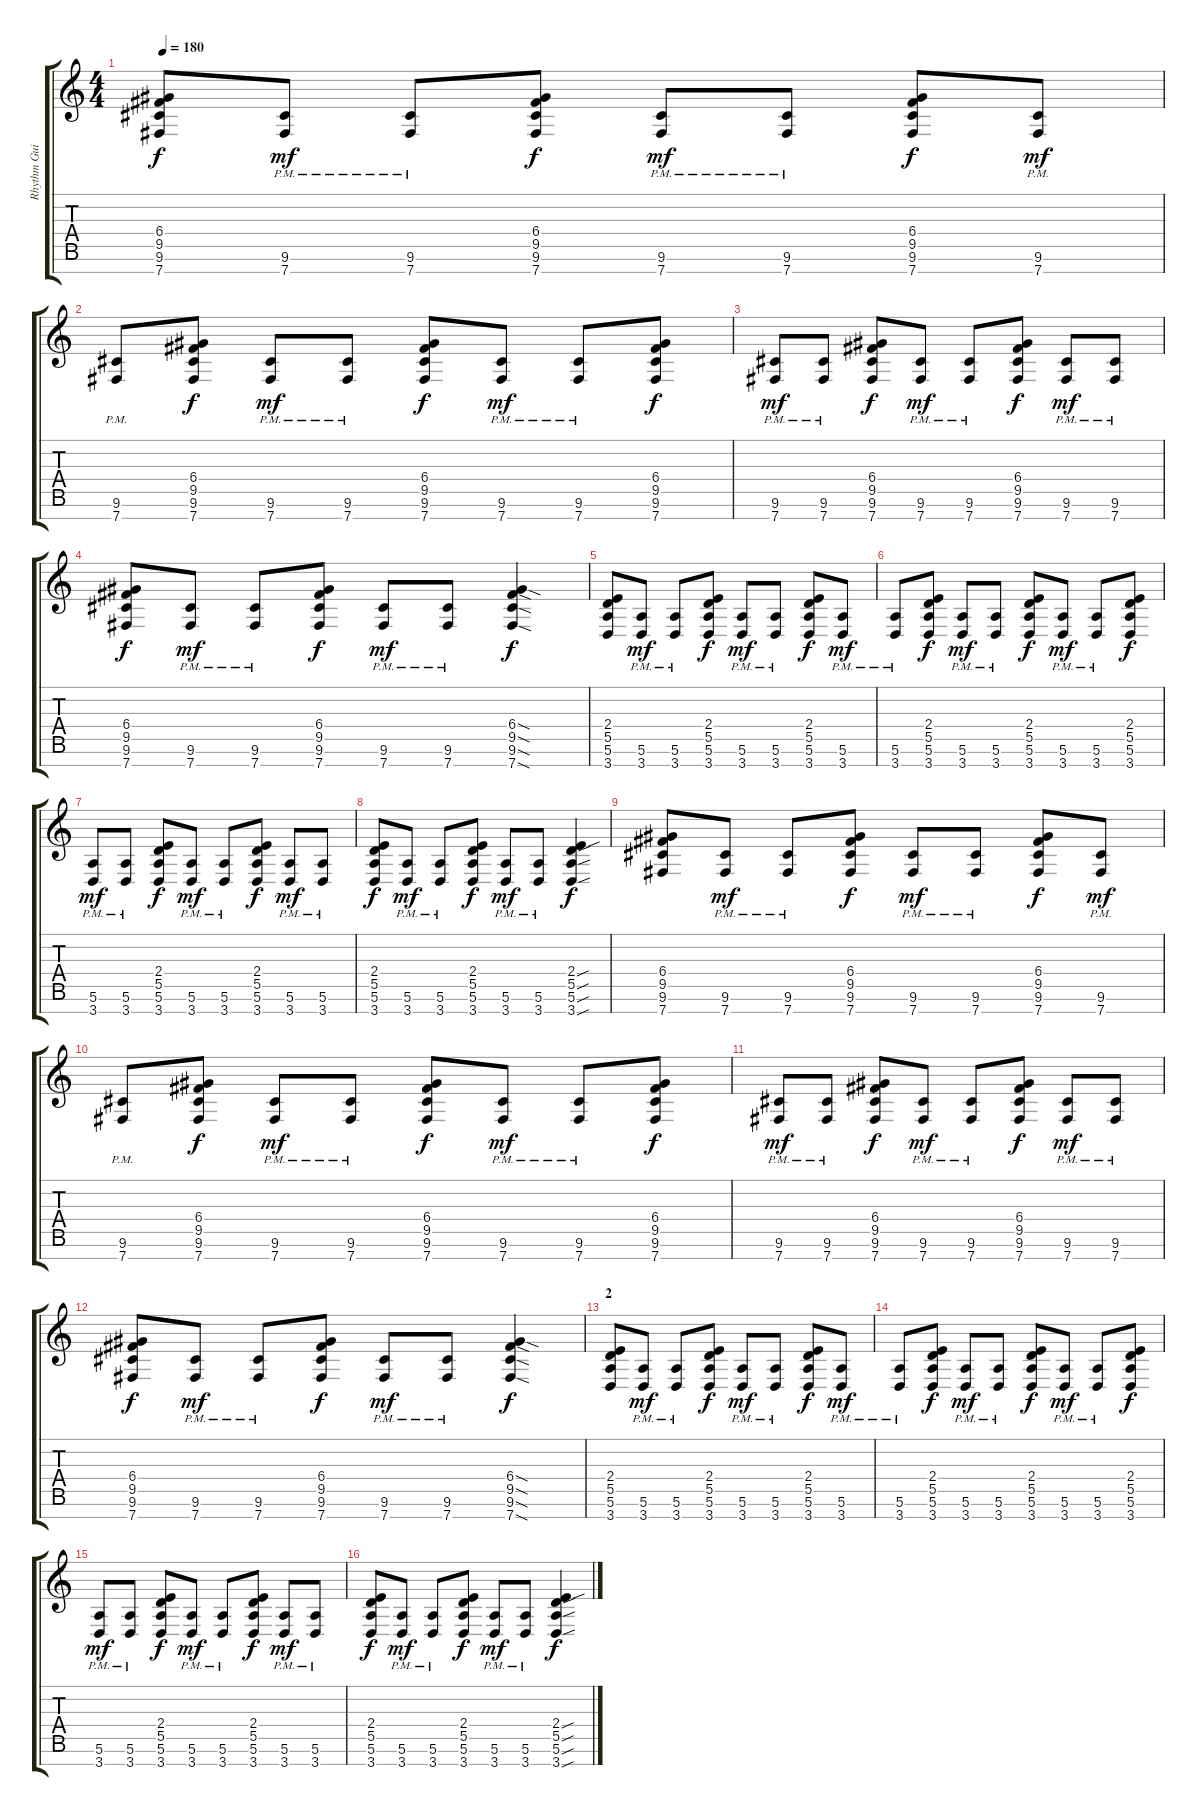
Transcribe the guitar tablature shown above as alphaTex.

\track ("Rhythm Guitar" "Rhythm Gui") {instrument distortionguitar}
\staff {score tabs}
\tuning (E4 B3 G3 D3 A2 E2 B1) {hide}
\ts (4 4)
\tempo 180
\clef g2
\ks c
(6.4 9.5 9.6 7.7).8{dy f} (9.6{pm} 7.7{pm}).8{dy mf} (9.6{pm} 7.7{pm}).8 (6.4 9.5 9.6 7.7).8{dy f} (9.6{pm} 7.7{pm}).8{dy mf} (9.6{pm} 7.7{pm}).8 (6.4 9.5 9.6 7.7).8{dy f} (9.6{pm} 7.7{pm}).8{dy mf} |
(9.6{pm} 7.7{pm}).8 (6.4 9.5 9.6 7.7).8{dy f} (9.6{pm} 7.7{pm}).8{dy mf} (9.6{pm} 7.7{pm}).8 (6.4 9.5 9.6 7.7).8{dy f} (9.6{pm} 7.7{pm}).8{dy mf} (9.6{pm} 7.7{pm}).8 (6.4 9.5 9.6 7.7).8{dy f} |
(9.6{pm} 7.7{pm}).8{dy mf} (9.6{pm} 7.7{pm}).8 (6.4 9.5 9.6 7.7).8{dy f} (9.6{pm} 7.7{pm}).8{dy mf} (9.6{pm} 7.7{pm}).8 (6.4 9.5 9.6 7.7).8{dy f} (9.6{pm} 7.7{pm}).8{dy mf} (9.6{pm} 7.7{pm}).8 |
(6.4 9.5 9.6 7.7).8{dy f} (9.6{pm} 7.7{pm}).8{dy mf} (9.6{pm} 7.7{pm}).8 (6.4 9.5 9.6 7.7).8{dy f} (9.6{pm} 7.7{pm}).8{dy mf} (9.6{pm} 7.7{pm}).8 (6.4{sod} 9.5{sod} 9.6{sod} 7.7{sod}).4{dy f} |
(2.4 5.5 5.6 3.7).8 (5.6{pm} 3.7{pm}).8{dy mf} (5.6{pm} 3.7{pm}).8 (2.4 5.5 5.6 3.7).8{dy f} (5.6{pm} 3.7{pm}).8{dy mf} (5.6{pm} 3.7{pm}).8 (2.4 5.5 5.6 3.7).8{dy f} (5.6{pm} 3.7{pm}).8{dy mf} |
(5.6{pm} 3.7{pm}).8 (2.4 5.5 5.6 3.7).8{dy f} (5.6{pm} 3.7{pm}).8{dy mf} (5.6{pm} 3.7{pm}).8 (2.4 5.5 5.6 3.7).8{dy f} (5.6{pm} 3.7{pm}).8{dy mf} (5.6{pm} 3.7{pm}).8 (2.4 5.5 5.6 3.7).8{dy f} |
(5.6{pm} 3.7{pm}).8{dy mf} (5.6{pm} 3.7{pm}).8 (2.4 5.5 5.6 3.7).8{dy f} (5.6{pm} 3.7{pm}).8{dy mf} (5.6{pm} 3.7{pm}).8 (2.4 5.5 5.6 3.7).8{dy f} (5.6{pm} 3.7{pm}).8{dy mf} (5.6{pm} 3.7{pm}).8 |
(2.4 5.5 5.6 3.7).8{dy f} (5.6{pm} 3.7{pm}).8{dy mf} (5.6{pm} 3.7{pm}).8 (2.4 5.5 5.6 3.7).8{dy f} (5.6{pm} 3.7{pm}).8{dy mf} (5.6{pm} 3.7{pm}).8 (2.4{sou} 5.5{sou} 5.6{sou} 3.7{sou}).4{dy f} |
(6.4 9.5 9.6 7.7).8 (9.6{pm} 7.7{pm}).8{dy mf} (9.6{pm} 7.7{pm}).8 (6.4 9.5 9.6 7.7).8{dy f} (9.6{pm} 7.7{pm}).8{dy mf} (9.6{pm} 7.7{pm}).8 (6.4 9.5 9.6 7.7).8{dy f} (9.6{pm} 7.7{pm}).8{dy mf} |
(9.6{pm} 7.7{pm}).8 (6.4 9.5 9.6 7.7).8{dy f} (9.6{pm} 7.7{pm}).8{dy mf} (9.6{pm} 7.7{pm}).8 (6.4 9.5 9.6 7.7).8{dy f} (9.6{pm} 7.7{pm}).8{dy mf} (9.6{pm} 7.7{pm}).8 (6.4 9.5 9.6 7.7).8{dy f} |
(9.6{pm} 7.7{pm}).8{dy mf} (9.6{pm} 7.7{pm}).8 (6.4 9.5 9.6 7.7).8{dy f} (9.6{pm} 7.7{pm}).8{dy mf} (9.6{pm} 7.7{pm}).8 (6.4 9.5 9.6 7.7).8{dy f} (9.6{pm} 7.7{pm}).8{dy mf} (9.6{pm} 7.7{pm}).8 |
(6.4 9.5 9.6 7.7).8{dy f} (9.6{pm} 7.7{pm}).8{dy mf} (9.6{pm} 7.7{pm}).8 (6.4 9.5 9.6 7.7).8{dy f} (9.6{pm} 7.7{pm}).8{dy mf} (9.6{pm} 7.7{pm}).8 (6.4{sod} 9.5{sod} 9.6{sod} 7.7{sod}).4{dy f} |
\section ("" "2")
(2.4 5.5 5.6 3.7).8 (5.6{pm} 3.7{pm}).8{dy mf} (5.6{pm} 3.7{pm}).8 (2.4 5.5 5.6 3.7).8{dy f} (5.6{pm} 3.7{pm}).8{dy mf} (5.6{pm} 3.7{pm}).8 (2.4 5.5 5.6 3.7).8{dy f} (5.6{pm} 3.7{pm}).8{dy mf} |
(5.6{pm} 3.7{pm}).8 (2.4 5.5 5.6 3.7).8{dy f} (5.6{pm} 3.7{pm}).8{dy mf} (5.6{pm} 3.7{pm}).8 (2.4 5.5 5.6 3.7).8{dy f} (5.6{pm} 3.7{pm}).8{dy mf} (5.6{pm} 3.7{pm}).8 (2.4 5.5 5.6 3.7).8{dy f} |
(5.6{pm} 3.7{pm}).8{dy mf} (5.6{pm} 3.7{pm}).8 (2.4 5.5 5.6 3.7).8{dy f} (5.6{pm} 3.7{pm}).8{dy mf} (5.6{pm} 3.7{pm}).8 (2.4 5.5 5.6 3.7).8{dy f} (5.6{pm} 3.7{pm}).8{dy mf} (5.6{pm} 3.7{pm}).8 |
(2.4 5.5 5.6 3.7).8{dy f} (5.6{pm} 3.7{pm}).8{dy mf} (5.6{pm} 3.7{pm}).8 (2.4 5.5 5.6 3.7).8{dy f} (5.6{pm} 3.7{pm}).8{dy mf} (5.6{pm} 3.7{pm}).8 (2.4{sou} 5.5{sou} 5.6{sou} 3.7{sou}).4{dy f}
